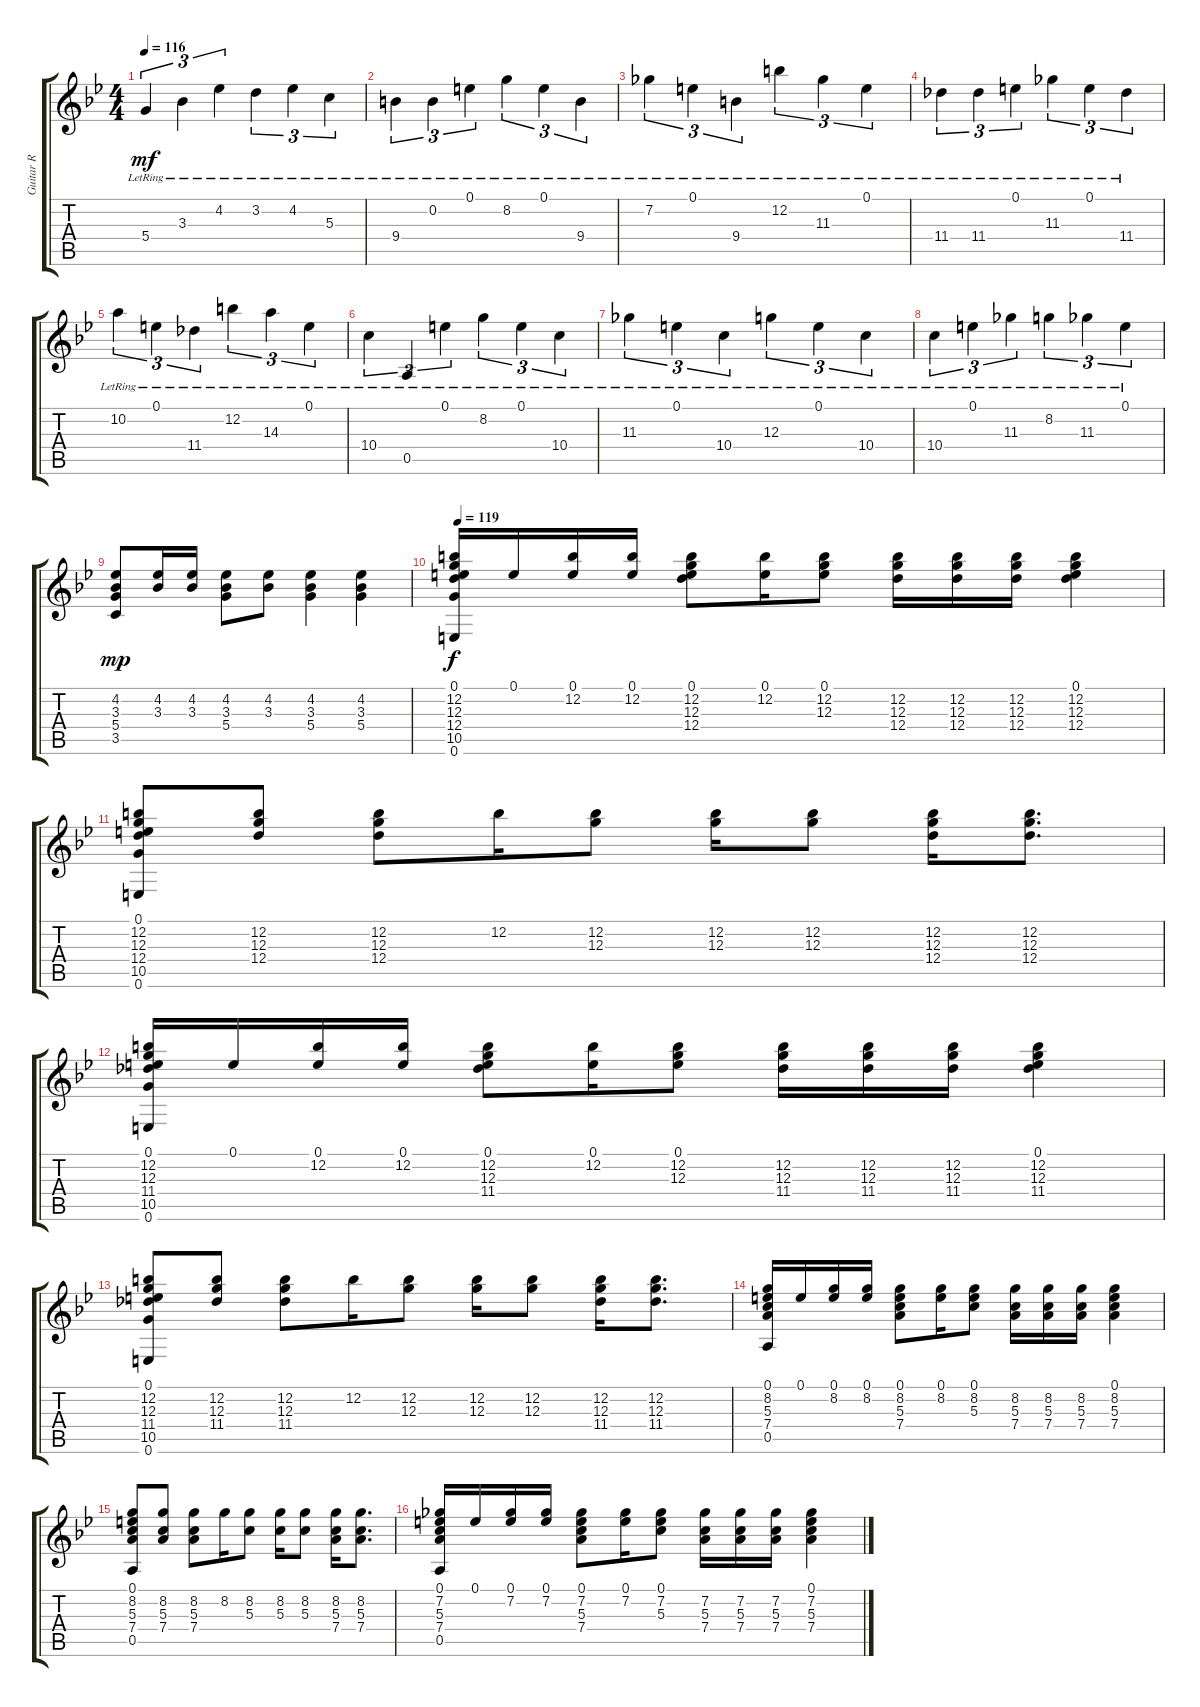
\track ("Guitar R" "Guitar R") {instrument distortionguitar}
\staff {score tabs}
\tuning (E4 B3 G3 D3 A2 E2) {hide}
\ts (4 4)
\tempo 116
\clef g2
\ks bb
5.4{lr}.4{tu (3 2) dy mf} 3.3{lr}.4{tu (3 2)} 4.2{lr}.4{tu (3 2)} 3.2{lr}.4{tu (3 2)} 4.2{lr}.4{tu (3 2)} 5.3{lr}.4{tu (3 2)} |
9.4{lr}.4{tu (3 2)} 0.2{lr}.4{tu (3 2)} 0.1{lr}.4{tu (3 2)} 8.2{lr}.4{tu (3 2)} 0.1{lr}.4{tu (3 2)} 9.4{lr}.4{tu (3 2)} |
7.2{lr}.4{tu (3 2)} 0.1{lr}.4{tu (3 2)} 9.4{lr}.4{tu (3 2)} 12.2{lr}.4{tu (3 2)} 11.3{lr}.4{tu (3 2)} 0.1{lr}.4{tu (3 2)} |
11.4{lr}.4{tu (3 2)} 11.4{lr}.4{tu (3 2)} 0.1{lr}.4{tu (3 2)} 11.3{lr}.4{tu (3 2)} 0.1{lr}.4{tu (3 2)} 11.4{lr}.4{tu (3 2)} |
10.2{lr}.4{tu (3 2)} 0.1{lr}.4{tu (3 2)} 11.4{lr}.4{tu (3 2)} 12.2{lr}.4{tu (3 2)} 14.3{lr}.4{tu (3 2)} 0.1{lr}.4{tu (3 2)} |
10.4{lr}.4{tu (3 2)} 0.5{lr}.4{tu (3 2)} 0.1{lr}.4{tu (3 2)} 8.2{lr}.4{tu (3 2)} 0.1{lr}.4{tu (3 2)} 10.4{lr}.4{tu (3 2)} |
11.3{lr}.4{tu (3 2)} 0.1{lr}.4{tu (3 2)} 10.4{lr}.4{tu (3 2)} 12.3{lr}.4{tu (3 2)} 0.1{lr}.4{tu (3 2)} 10.4{lr}.4{tu (3 2)} |
10.4{lr}.4{tu (3 2)} 0.1{lr}.4{tu (3 2)} 11.3{lr}.4{tu (3 2)} 8.2{lr}.4{tu (3 2)} 11.3{lr}.4{tu (3 2)} 0.1{lr}.4{tu (3 2)} |
(4.2 3.3 5.4 3.5).8{dy mp} (4.2 3.3).16 (4.2 3.3).16 (4.2 3.3 5.4).8 (4.2 3.3).8 (4.2 3.3 5.4).4 (4.2 3.3 5.4).4 |
\tempo 119
(0.1 12.2 12.3 12.4 10.5 0.6).16{dy f} 0.1.16 (0.1 12.2).16 (0.1 12.2).16 (0.1 12.2 12.3 12.4).8 (0.1 12.2).16 (0.1 12.2 12.3).8 (12.2 12.3 12.4).16 (12.2 12.3 12.4).16 (12.2 12.3 12.4).16 (0.1 12.2 12.3 12.4).4 |
(0.1 12.2 12.3 12.4 10.5 0.6).8 (12.2 12.3 12.4).8 (12.2 12.3 12.4).8 12.2.16 (12.2 12.3).8 (12.2 12.3).16 (12.2 12.3).8 (12.2 12.3 12.4).16 (12.2 12.3 12.4).8{d} |
(0.1 12.2 12.3 11.4 10.5 0.6).16 0.1.16 (0.1 12.2).16 (0.1 12.2).16 (0.1 12.2 12.3 11.4).8 (0.1 12.2).16 (0.1 12.2 12.3).8 (12.2 12.3 11.4).16 (12.2 12.3 11.4).16 (12.2 12.3 11.4).16 (0.1 12.2 12.3 11.4).4 |
(0.1 12.2 12.3 11.4 10.5 0.6).8 (12.2 12.3 11.4).8 (12.2 12.3 11.4).8 12.2.16 (12.2 12.3).8 (12.2 12.3).16 (12.2 12.3).8 (12.2 12.3 11.4).16 (12.2 12.3 11.4).8{d} |
(0.1 8.2 5.3 7.4 0.5).16 0.1.16 (0.1 8.2).16 (0.1 8.2).16 (0.1 8.2 5.3 7.4).8 (0.1 8.2).16 (0.1 8.2 5.3).8 (8.2 5.3 7.4).16 (8.2 5.3 7.4).16 (8.2 5.3 7.4).16 (0.1 8.2 5.3 7.4).4 |
(0.1 8.2 5.3 7.4 0.5).8 (8.2 5.3 7.4).8 (8.2 5.3 7.4).8 8.2.16 (8.2 5.3).8 (8.2 5.3).16 (8.2 5.3).8 (8.2 5.3 7.4).16 (8.2 5.3 7.4).8{d} |
(0.1 7.2 5.3 7.4 0.5).16 0.1.16 (0.1 7.2).16 (0.1 7.2).16 (0.1 7.2 5.3 7.4).8 (0.1 7.2).16 (0.1 7.2 5.3).8 (7.2 5.3 7.4).16 (7.2 5.3 7.4).16 (7.2 5.3 7.4).16 (0.1 7.2 5.3 7.4).4
